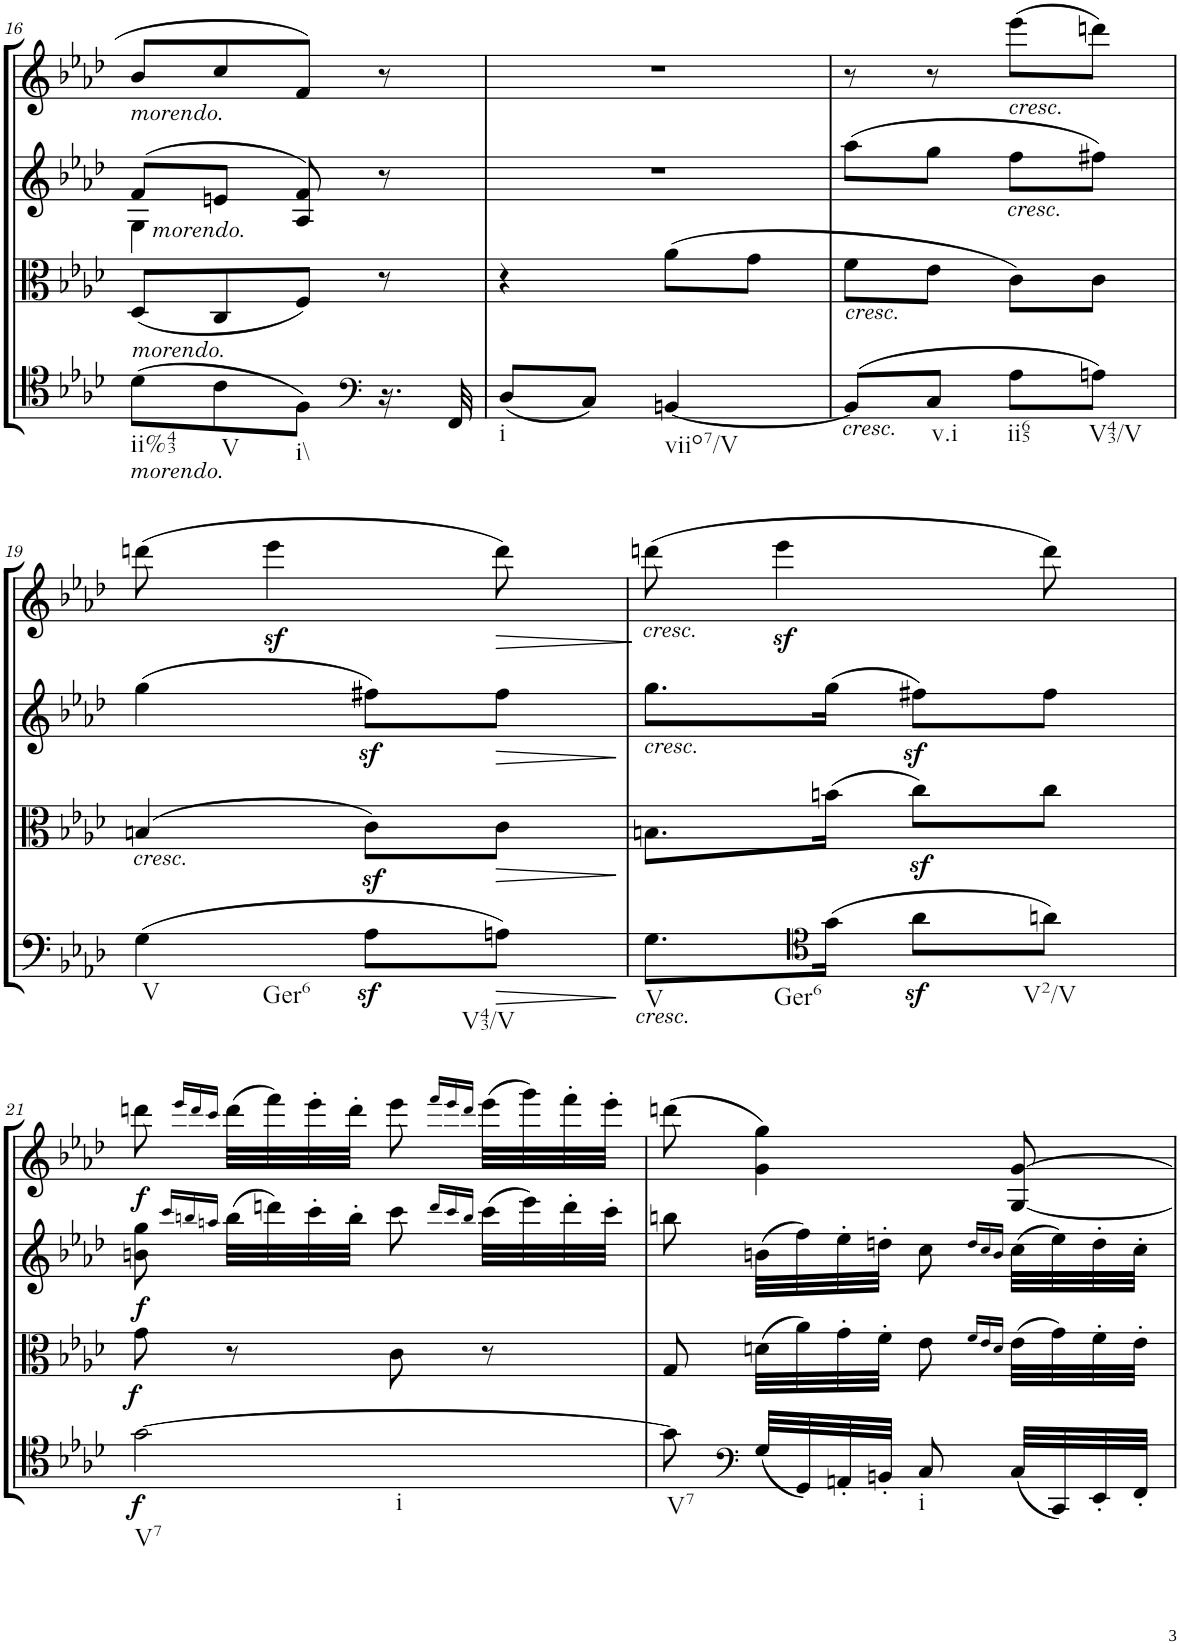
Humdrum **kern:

**kern	**dynam	**kern	**dynam	**kern	**dynam	**kern	**dynam
*part4	*part4	*part3	*part3	*part2	*part2	*part1	*part1
*staff4	*staff4	*staff3	*staff3	*staff2	*staff2	*staff1	*staff1
*I"Cello	*	*I"Viola	*	*I"2nd Violin	*	*I"1st Violin	*
*	*	*I'Vla	*	*I'Vln	*	*I'Vln	*
!!LO:PB:g=z
*clefF4	*	*clefC3	*	*clefG2	*	*clefG2	*
*k[b-e-a-d-]	*	*k[b-e-a-d-]	*	*k[b-e-a-d-]	*	*k[b-e-a-d-]	*
*f:	*	*f:	*	*f:	*	*f:	*
*M2/4	*	*M2/4	*	*M2/4	*	*M2/4	*
=16	=16	=16	=16	=16	=16	=16	=16
*	*	*	*	*^	*	*	*
!	!	!	!	!	!	!	!LO:TX:b:i:t=morendo.	!
!	!	!	!	!LO:TX:b:i:t=morendo.	!	!	!	!
!LO:TX:a:i:t=morendo.	!	!	!	!	!	!	!	!
!LO:TX:b:i:t=morendo.	!	!	!	!	!	!	!	!
!LO:TX:b:t=ii%43	!	!	!	!	!	!	!	!
(8d-\L	.	(8D-/L	.	(8f/L	4G\	.	8b-/L	.
!LO:TX:b:t=V	!	!	!	!	!	!	!	!
8c\	.	8C/	.	8en/J	.	.	8cc/	.
!LO:TX:b:t=i\\	!	!	!	!	!	!	!	!
8F\J)	.	8F/J)	.	8A-/ 8f/)	4ryy	.	8f/J	.
*clefF4	*	*	*	*	*	*	*	*
16.r	.	8r	.	8r	.	.	8r	.
32FF/	.	.	.	.	.	.	.	.
*	*	*	*	*v	*v	*	*	*
=17	=17	=17	=17	=17	=17	=17	=17
!LO:TX:b:t=i	!	!	!	!	!	!	!
(8D-/L	.	4r	.	2r	.	2r	.
8C/J)	.	.	.	.	.	.	.
!LO:TX:b:t=viio7/V	!	!	!	!	!	!	!
[4BBn/	.	(8a-\L	.	.	.	.	.
.	.	8g\J	.	.	.	.	.
=18	=18	=18	=18	=18	=18	=18	=18
!	!	!LO:TX:b:i:t=cresc.	!	!	!	!	!
!LO:TX:b:i:t=cresc.	!	!	!	!	!	!	!
(8BB/L]	.	8f\L	.	(8aa-\L	.	8r	.
!LO:TX:b:t=v.i	!	!	!	!	!	!	!
8C/J	.	8e-\J	.	8gg\J	.	8r	.
!	!	!	!	!	!	!LO:TX:b:i:t=cresc.	!
!	!	!	!	!LO:TX:b:i:t=cresc.	!	!	!
!LO:TX:b:t=ii65	!	!	!	!	!	!	!
8A-\L	.	8c\L)	.	8ff\L	.	(8eee-\L	.
!LO:TX:b:t=V43/V	!	!	!	!	!	!	!
8An\J)	.	8c\J	.	8ff#X\J)	.	8dddn\J)	.
!!LO:LB:g=z
=19	=19	=19	=19	=19	=19	=19	=19
!	!	!LO:TX:b:i:t=cresc.	!	!	!	!	!
!LO:TX:b:t=V	!	!	!	!	!	!	!
!LO:TX:b:t=Ger6	!	!	!	!	!	!	!
(4G\	.	(4Bn/	.	(4gg\	.	(8dddn\	.
.	.	.	.	.	.	4eee-z<\	.
8A-z<\L	.	8cz<\L)	.	8ff#Xz<\L)	.	.	.
!LO:TX:b:t=V43/V	!	!	!	!	!	!	!
!	!	!	!	!	!	!	!LO:HP:b
8An\J)	.	8c\J	.	8ff#\J	.	8ddd\)	>
.	.	.	.	.	.	.	]
=20	=20	=20	=20	=20	=20	=20	=20
!	!	!	!	!	!	!LO:TX:b:i:t=cresc.	!
!	!	!	!	!LO:TX:b:i:t=cresc.	!	!	!
!LO:TX:b:i:t=cresc.	!	!	!	!	!	!	!
!LO:TX:b:t=V	!	!	!	!	!	!	!
!LO:TX:b:t=Ger6	!	!	!	!	!	!	!
8.G\L	.	8.Bn\L	.	8.gg\L	.	(8dddn\	.
.	.	.	.	.	.	4eee-z<\	.
*clefC4	*	*	*	*	*	*	*
(16g\Jk	.	(16bn\Jk	.	(16gg\Jk	.	.	.
8a-z<\L	.	8ccz<\L)	.	8ff#Xz<\L)	.	.	.
!LO:TX:b:t=V2/V	!	!	!	!	!	!	!
8an\J)	.	8cc\J	.	8ff#\J	.	8ddd\)	.
!!LO:LB:g=z
=21	=21	=21	=21	=21	=21	=21	=21
!LO:TX:b:t=V7	!	!	!	!	!	!	!
!LO:TX:b:t=i	!	!	!	!	!	!	!
!	!LO:DY:b	!	!LO:DY:b	!	!LO:DY:b	!	!LO:DY:b
[2g\	f	8g\	f	8bn\ 8gg\	f	8dddn\	f
.	.	.	.	16qccc/LL	.	16qeee-/LL	.
.	.	.	.	16qbbn/	.	16qddd/	.
.	.	.	.	16qaan/JJ	.	16qccc/JJ	.
.	.	8r	.	(32bb\LLL	.	(32ddd\LLL	.
.	.	.	.	32dddn\)	.	32fff\)	.
.	.	.	.	32ccc'\	.	32eee-'\	.
.	.	.	.	32bb'\JJJ	.	32ddd'\JJJ	.
.	.	8c\	.	8ccc\	.	8eee-\	.
.	.	.	.	16qddd/LL	.	16qfff/LL	.
.	.	.	.	16qccc/	.	16qeee-/	.
.	.	.	.	16qbb/JJ	.	16qddd/JJ	.
.	.	8r	.	(32ccc\LLL	.	(32eee-\LLL	.
.	.	.	.	32eee-\)	.	32ggg\)	.
.	.	.	.	32ddd'\	.	32fff'\	.
.	.	.	.	32ccc'\JJJ	.	32eee-'\JJJ	.
=22	=22	=22	=22	=22	=22	=22	=22
!LO:TX:b:t=V7	!	!	!	!	!	!	!
8g\]	.	8G/	.	8bbn\	.	(8dddn\	.
*clefF4	*	*	*	*	*	*	*
(32G/LLL	.	(32dn\LLL	.	(32bn\LLL	.	4g\ 4gg\)	.
32GG/)	.	32a-\)	.	32ff\)	.	.	.
32AAn'/	.	32g'\	.	32ee-'\	.	.	.
32BBn'/JJJ	.	32f'\JJJ	.	32ddn'\JJJ	.	.	.
!LO:TX:b:t=i	!	!	!	!	!	!	!
8C/	.	8e-\	.	8cc\	.	.	.
.	.	16qf/LL	.	16qdd/LL	.	.	.
.	.	16qe-/	.	16qcc/	.	.	.
.	.	16qd/JJ	.	16qb/JJ	.	.	.
(32C/LLL	.	(32e-\LLL	.	(32cc\LLL	.	[8G/ [8g/	.
32CC/)	.	32g\)	.	32ee-\)	.	.	.
32EE-'/	.	32f'\	.	32dd'\	.	.	.
32FF'/JJJ	.	32e-'\JJJ	.	32cc'\JJJ	.	.	.
=	=	=	=	=	=	=	=
*-	*-	*-	*-	*-	*-	*-	*-
